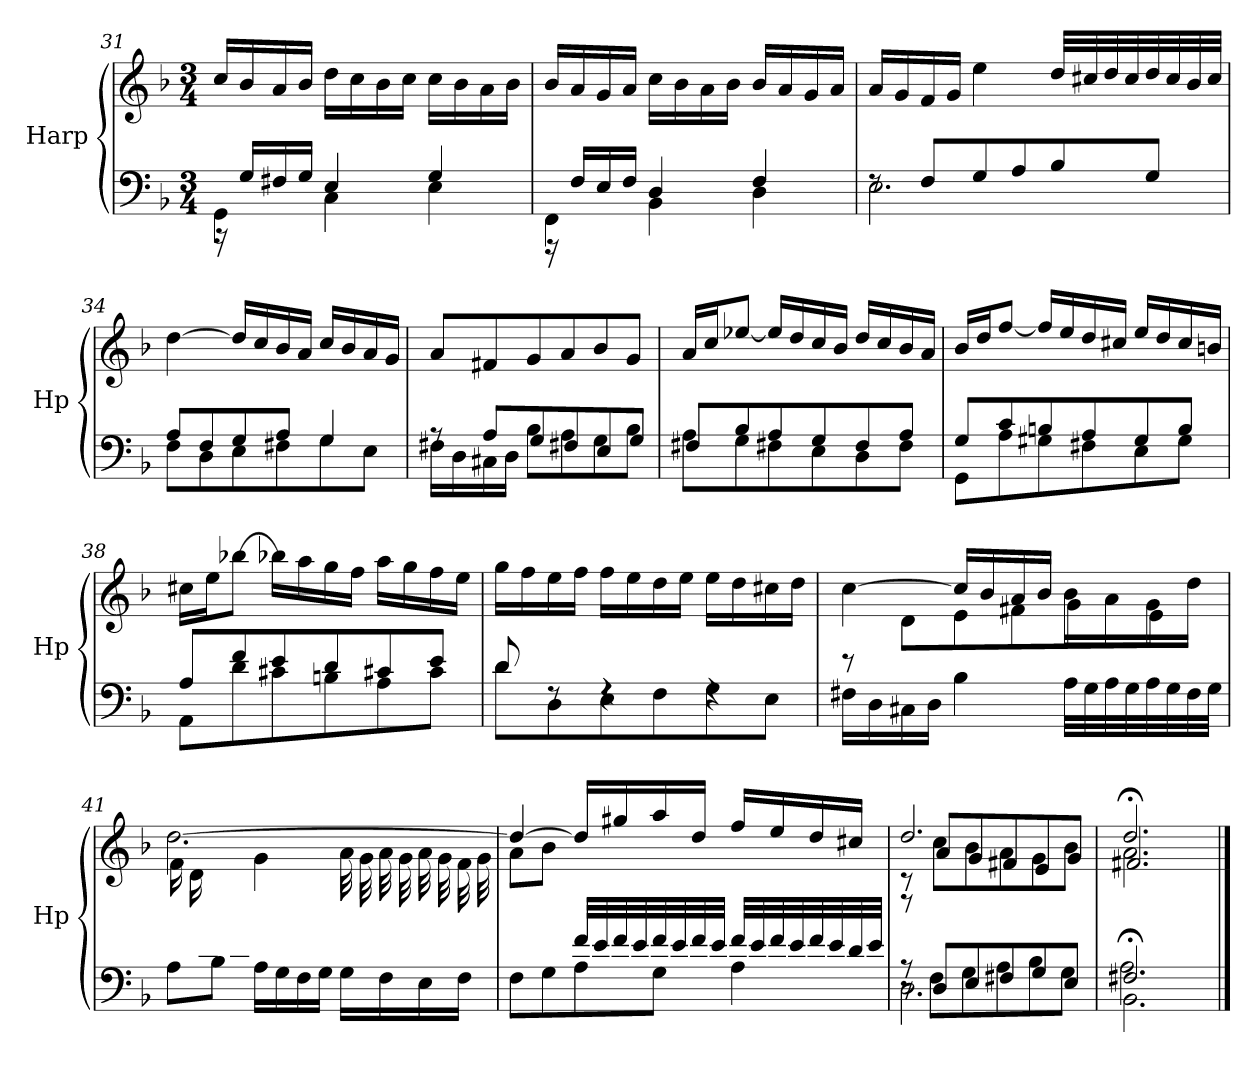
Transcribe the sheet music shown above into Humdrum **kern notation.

**kern	**kern
*part1	*part1
*staff2	*staff1
*I"Harp	*
*I'Hp	*
*clefF4	*clefG2
*k[b-]	*k[b-]
*M3/4	*M3/4
=31	=31
*^	*
4GG\	16r	16cc/LL
.	16G/LL	16b-/
.	16F#X/	16a/
.	16G/JJ	16b-/JJ
4C\	4E/	16dd\LL
.	.	16cc\
.	.	16b-\
.	.	16cc\JJ
4E\	4G/	16cc\LL
.	.	16b-\
.	.	16a\
.	.	16b-\JJ
!!LO:LB:g=z
=32	=32	=32
4FF\	16r	16b-/LL
.	16F/LL	16a/
.	16E/	16g/
.	16F/JJ	16a/JJ
4BB-\	4D/	16cc\LL
.	.	16b-\
.	.	16a\
.	.	16b-\JJ
4D\	4F/	16b-/LL
.	.	16a/
.	.	16g/
.	.	16a/JJ
=33	=33	=33
2.E\	8rF	16a/LL
.	.	16g/
.	8F/L	16f/
.	.	16g/JJ
.	8G/	4ee\
.	8A/	.
.	8B-/	32dd/LLL
.	.	32cc#X/
.	.	32dd/
.	.	32cc#/
.	8G/J	32dd/
.	.	32cc#/
.	.	32b-/
.	.	32cc#/JJJ
=34	=34	=34
8F\L	8A/L	[4dd\
8D\	8F/	.
8E\	8G/	16dd/LL]
.	.	16cc/
8F#X\	8A/J	16b-/
.	.	16a/JJ
8G\	4G/	16cc/LL
.	.	16b-/
8E\J	.	16a/
.	.	16g/JJ
=35	=35	=35
16F#X\LL	8rA	8a/L
16D\	.	.
16C#X\	8A/L	8f#X/
16D\JJ	.	.
8B-\L	8G/	8g/
8A\	8F#X/	8a/
8G\	8E/	8b-/
8B-\J	8G/J	8g/J
!!LO:LB:g=z
=36	=36	=36
8A\L	8F#X/L	16a/LL
.	.	16cc/J
8G\	8B-/	[8ee-X/J
8F#X\	8A/	16ee-/LL]
.	.	16dd/
8E\	8G/	16cc/
.	.	16b-/JJ
8D\	8F#/	16dd/LL
.	.	16cc/
8F#\J	8A/J	16b-/
.	.	16a/JJ
=37	=37	=37
8GG\L	8G/L	16b-/LL
.	.	16dd/J
8A\	8c/	[8ff/J
8G#X\	8Bn/	16ff/LL]
.	.	16ee/
8F#X\	8A/	16dd/
.	.	16cc#X/JJ
8E\	8G#/	16ee/LL
.	.	16dd/
8G#\J	8B/J	16cc#/
.	.	16bn/JJ
=38	=38	=38
8AA\L	8A/L	16cc#X\LL
.	.	16ee\J
8d\	8f/	[8bb-X\J
8c#X\	8e/	16bb-X\LL]
.	.	16aa\
8Bn\	8d/	16gg\
.	.	16ff\JJ
8A\	8c#X/	16aa\LL
.	.	16gg\
8c#\J	8e/J	16ff\
.	.	16ee\JJ
!!LO:LB:g=z
=39	=39	=39
8d\L	8d/	16gg\LL
.	.	16ff\
8D\	8rF	16ee\
.	.	16ff\JJ
8E\	4rF	16ff\LL
.	.	16ee\
8F\	.	16dd\
.	.	16ee\JJ
8G\	4rF	16ee\LL
.	.	16dd\
8E\J	.	16cc#X\
.	.	16dd\JJ
=40	=40	=40
*	*	*^
16F#X\LL	8re	[4cc\	8ryy
16D\	.	.	.
16C#X\	2ryy	.	8d\L
16D\JJ	.	.	.
4B-\	.	16cc/LL]	8e\
.	.	16b-/	.
.	.	16a/	8f#X\
.	.	16b-/JJ	.
32A\LLL	.	16b-\LL	8g\
32G\	.	.	.
32A\	.	16a\	.
32G\	.	.	.
32A\	8ryy	16g\	8e\J
32G\	.	.	.
32F#\	.	16dd\JJ	.
32G\JJJ	.	.	.
=41	=41	=41	=41
8A\L	8ryy	[2.dd\	16f\LL
.	.	.	16d\
8B-\J	16c#X/	.	8ryy
.	16d/JJ	.	.
16A\LL	2ryy	.	4g\
16G\	.	.	.
16F\	.	.	.
16G\JJ	.	.	.
16G\LL	.	.	32a\LLL
.	.	.	32g\
16F\	.	.	32a\
.	.	.	32g\
16E\	.	.	32a\
.	.	.	32g\
16F\JJ	.	.	32f\
.	.	.	32g\JJJ
!!LO:PB:g=z	!!
=42	=42	=42	=42
8F\L	4ryy	4dd/_	8a\L
8G\	.	.	8b-\J
8A\	32f/LLL	16dd/LL]	2ryy
.	32e/	.	.
.	32f/	16gg#X/	.
.	32e/	.	.
8G\J	32f/	16aa/	.
.	32e/	.	.
.	32f/	16dd/JJ	.
.	32e/JJJ	.	.
4A\	32f/LLL	16ff/LL	.
.	32e/	.	.
.	32f/	16ee/	.
.	32e/	.	.
.	32f/	16dd/	.
.	32e/	.	.
.	32d/	16cc#X/JJ	.
.	32e/JJJ	.	.
=43	=43	=43	=43
*	*^	*	*^
2.D\	8rA	8r	2.dd/	8rc	8rF
*	*	*	*MM72	*	*
.	8D/L	8F\L	.	8cc\L	8a/L
*	*	*	*MM71	*	*
.	8E/	8G\	.	8b-\	8g/
*	*	*	*MM67	*	*
.	8F#X/	8A\	.	8a\	8f#X/
*	*	*	*MM64	*	*
.	8G/	8B-\	.	8g\	8e/
*	*	*	*MM59	*	*
.	8E/J	8G\J	.	8b-\J	8g/J
=44	=44	=44	=44	=44	=44
*	*	*	*MM54	*	*
2.BB-;\	2.A\	2.F#X/	2.dd;</	2.a\	2.f#X/
*v	*v	*v	*	*	*
*	*v	*v	*v
==	==
*-	*-
